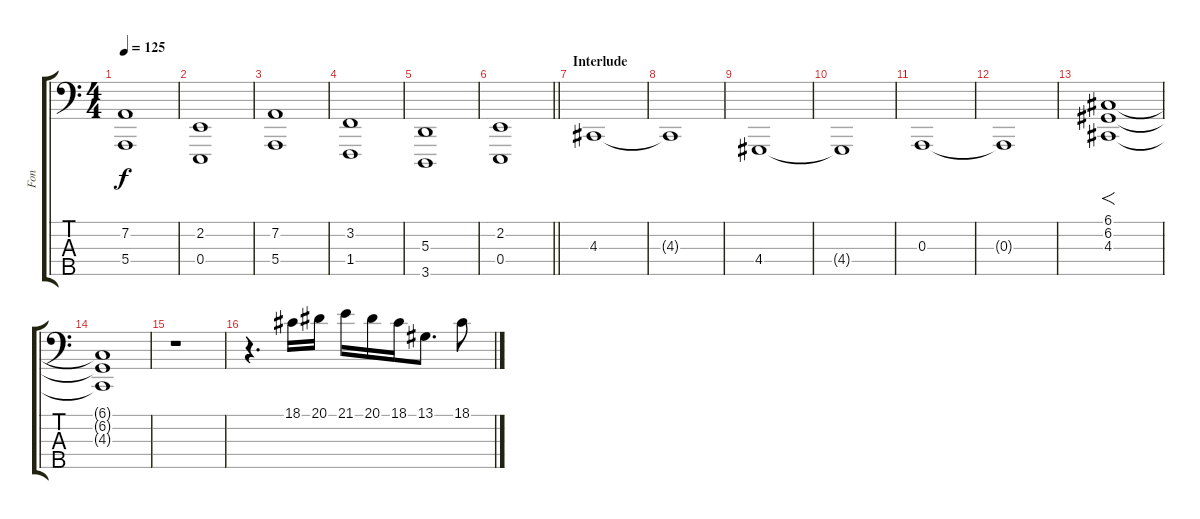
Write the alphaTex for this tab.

\track ("Fon" "Fon") {instrument stringensemble1}
\staff {score tabs}
\tuning (G2 D2 A1 E1 B0) {hide}
\ts (4 4)
\tempo 125
\clef f4
\ks c
(7.2 5.4).1{dy f} |
(2.2 0.4).1 |
(7.2 5.4).1 |
(3.2 1.4).1 |
(5.3 3.5).1 |
\barLineRight lightlight
(2.2 0.4).1 |
\section ("" "Interlude")
4.3.1 |
4.3{t}.1 |
4.4.1 |
4.4{t}.1 |
0.3.1 |
0.3{t}.1 |
(6.1 6.2 4.3).1{f} |
(6.1{t} 6.2{t} 4.3{t}).1 |
r.1 |
r.4{d} 18.1.16 20.1.16 21.1.16 20.1.16 18.1.16 13.1.8{d} 18.1.8
